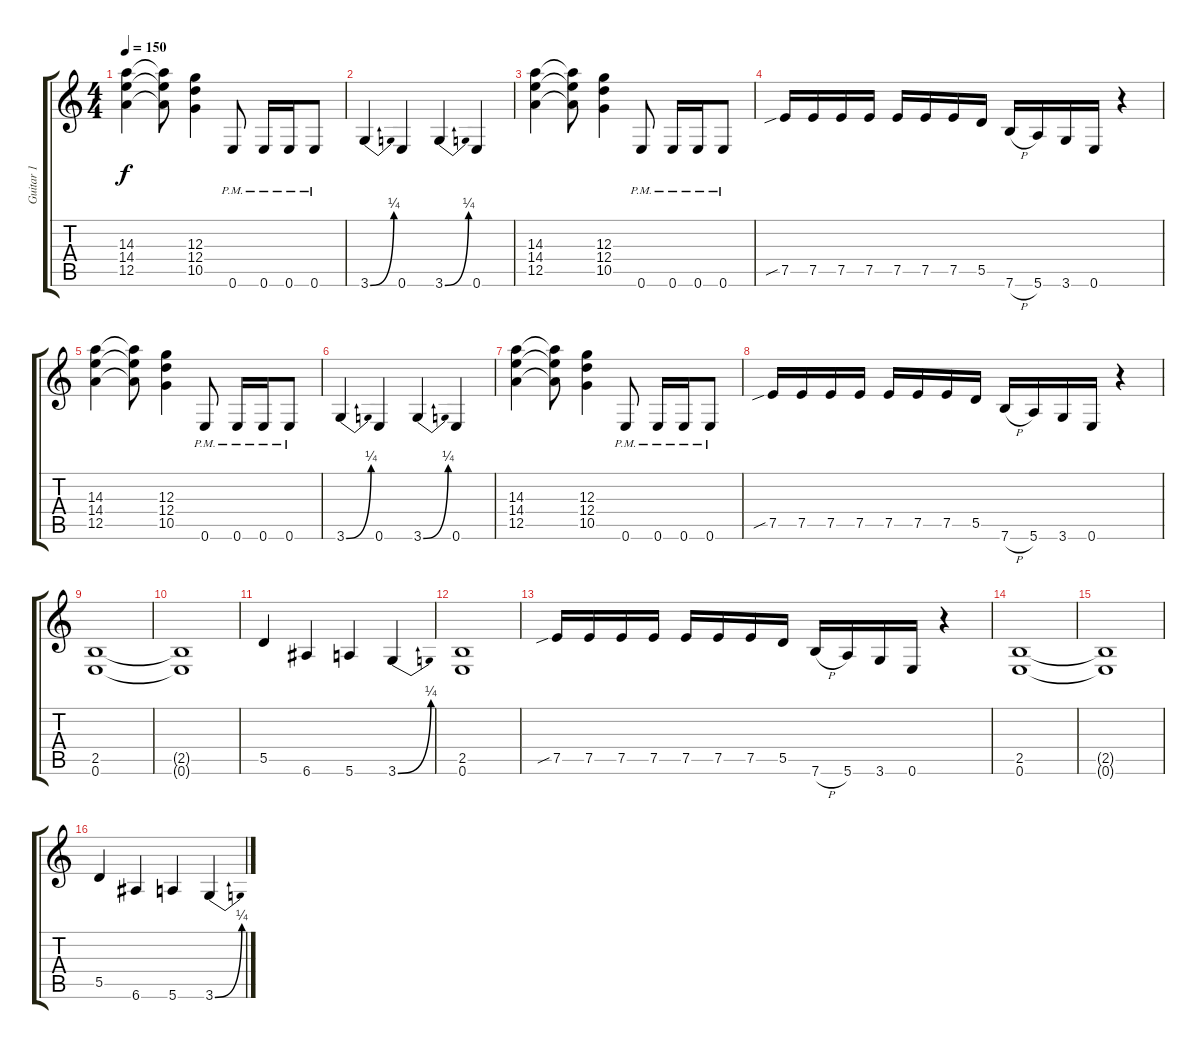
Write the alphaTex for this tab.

\track ("Guitar 1" "Guitar 1") {instrument distortionguitar}
\staff {score tabs}
\tuning (E4 B3 G3 D3 A2 E2) {hide}
\ts (4 4)
\tempo 150
\clef g2
\ks c
(14.3 14.4 12.5).4{dy f instrument distortionguitar} (14.3{t} 14.4{t} 12.5{t}).8 (12.3 12.4 10.5).4 0.6{pm}.8 0.6{pm}.16 0.6{pm}.16 0.6{pm}.8 |
3.6{be (bend 0 0 60 1)}.4 0.6.4 3.6{be (bend 0 0 60 1)}.4 0.6.4 |
(14.3 14.4 12.5).4 (14.3{t} 14.4{t} 12.5{t}).8 (12.3 12.4 10.5).4 0.6{pm}.8 0.6{pm}.16 0.6{pm}.16 0.6{pm}.8 |
7.5{sib}.16 7.5.16 7.5.16 7.5.16 7.5.16 7.5.16 7.5.16 5.5.16 7.6{h}.16 5.6.16 3.6.16 0.6.16 r.4 |
(14.3 14.4 12.5).4 (14.3{t} 14.4{t} 12.5{t}).8 (12.3 12.4 10.5).4 0.6{pm}.8 0.6{pm}.16 0.6{pm}.16 0.6{pm}.8 |
3.6{be (bend 0 0 60 1)}.4 0.6.4 3.6{be (bend 0 0 60 1)}.4 0.6.4 |
(14.3 14.4 12.5).4 (14.3{t} 14.4{t} 12.5{t}).8 (12.3 12.4 10.5).4 0.6{pm}.8 0.6{pm}.16 0.6{pm}.16 0.6{pm}.8 |
7.5{sib}.16 7.5.16 7.5.16 7.5.16 7.5.16 7.5.16 7.5.16 5.5.16 7.6{h}.16 5.6.16 3.6.16 0.6.16 r.4 |
(2.5 0.6).1 |
(2.5{t} 0.6{t}).1 |
5.5.4 6.6.4 5.6.4 3.6{be (bend 0 0 60 1)}.4 |
(2.5 0.6).1 |
7.5{sib}.16 7.5.16 7.5.16 7.5.16 7.5.16 7.5.16 7.5.16 5.5.16 7.6{h}.16 5.6.16 3.6.16 0.6.16 r.4 |
(2.5 0.6).1 |
(2.5{t} 0.6{t}).1 |
5.5.4 6.6.4 5.6.4 3.6{be (bend 0 0 60 1)}.4
